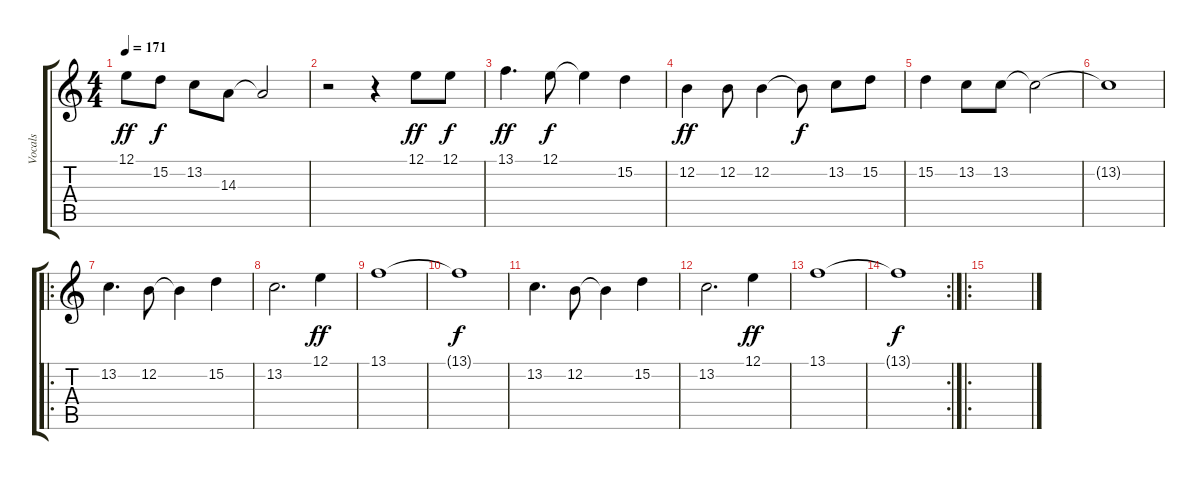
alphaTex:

\track ("Vocals" "Vocals") {instrument flute}
\staff {score tabs}
\tuning (E4 B3 G3 D3 A2 E2) {hide}
\ts (4 4)
\tempo 171
\clef g2
\ks c
12.1.8{dy ff} 15.2.8{dy f} 13.2.8 14.3.8 14.3{t}.2 |
r.2 r.4 12.1.8{dy ff} 12.1.8{dy f} |
13.1.4{d dy ff} 12.1.8{dy f} 12.1{t}.4 15.2.4 |
12.2.4{dy ff} 12.2.8 12.2.4 12.2{t}.8{dy f} 13.2.8 15.2.8 |
15.2.4 13.2.8 13.2.8 13.2{t}.2 |
13.2{t}.1 |
\ro
13.2.4{d} 12.2.8 12.2{t}.4 15.2.4 |
13.2.2{d} 12.1.4{dy ff} |
13.1.1 |
13.1{t}.1{dy f} |
13.2.4{d} 12.2.8 12.2{t}.4 15.2.4 |
13.2.2{d} 12.1.4{dy ff} |
13.1.1 |
\rc 2
13.1{t}.1{dy f} |
\ro
